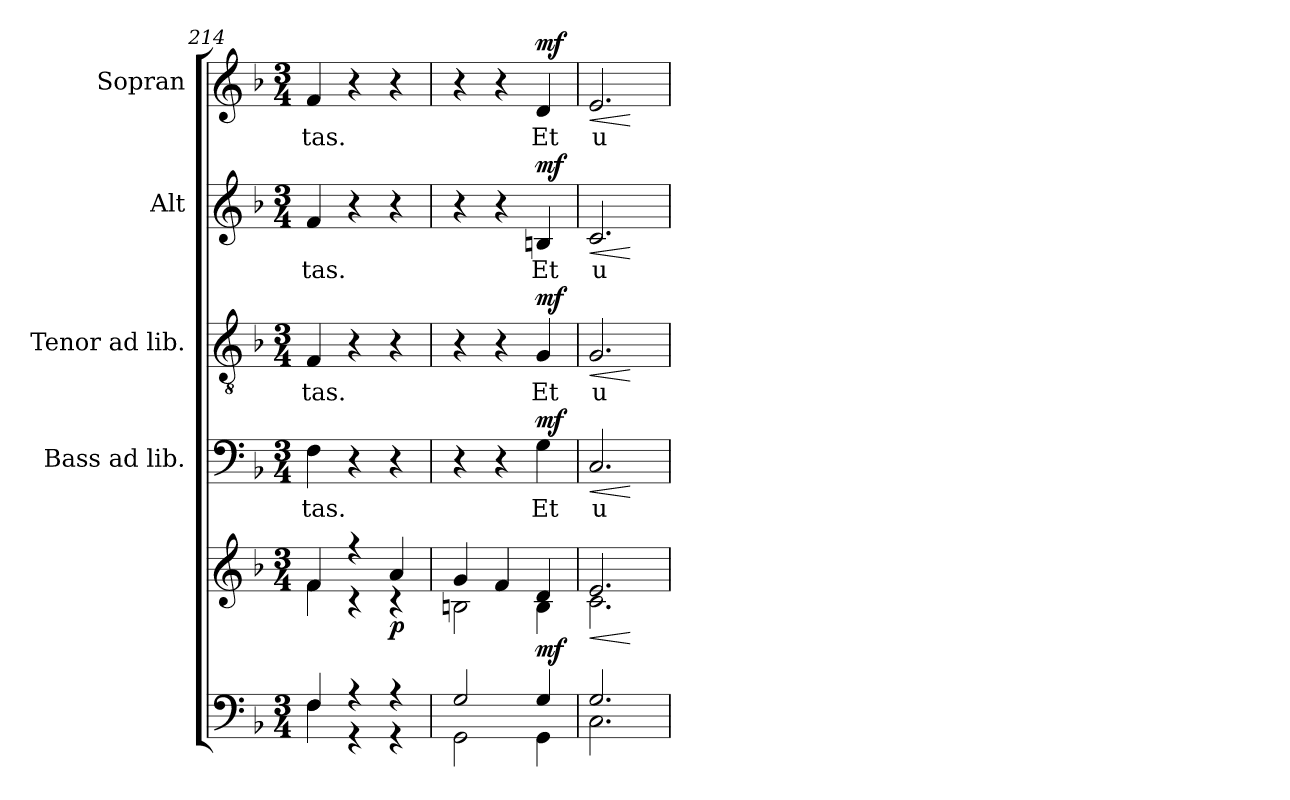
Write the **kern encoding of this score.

**kern	**kern	**dynam	**kern	**text	**dynam	**kern	**text	**dynam	**kern	**text	**dynam	**kern	**text	**dynam
*part5	*part5	*part5	*part4	*part4	*part4	*part3	*part3	*part3	*part2	*part2	*part2	*part1	*part1	*part1
*staff6	*staff5	*staff5/6	*staff4	*staff4	*staff4	*staff3	*staff3	*staff3	*staff2	*staff2	*staff2	*staff1	*staff1	*staff1
*	*	*	*I"Bass ad lib.	*	*	*I"Tenor ad lib.	*	*	*I"Alt	*	*	*I"Sopran	*	*
*	*	*	*I'B.	*	*	*I'T.	*	*	*I'A.	*	*	*I'S.	*	*
*clefF4	*clefG2	*	*clefF4	*	*	*clefGv2	*	*	*clefG2	*	*	*clefG2	*	*
*k[b-]	*k[b-]	*	*k[b-]	*	*	*k[b-]	*	*	*k[b-]	*	*	*k[b-]	*	*
*F:	*F:	*	*F:	*	*	*F:	*	*	*F:	*	*	*F:	*	*
*M3/4	*M3/4	*	*M3/4	*	*	*M3/4	*	*	*M3/4	*	*	*M3/4	*	*
=214	=214	=214	=214	=214	=214	=214	=214	=214	=214	=214	=214	=214	=214	=214
*^	*^	*	*	*	*	*	*	*	*	*	*	*	*	*
!	!	!	!	!	!	!LO:LY:b	!	!	!LO:LY:b	!	!	!LO:LY:b	!	!	!LO:LY:b	!
4F/	4F\	4f/	4f\	.	4F\	-tas.	.	4F/	-tas.	.	4f/	-tas.	.	4f/	-tas.	.
4r	4r	4r	4r	.	4r	.	.	4r	.	.	4r	.	.	4r	.	.
!	!	!	!	!LO:DY:b	!	!	!	!	!	!	!	!	!	!	!	!
4r	4r	4a/	4rc	p	4r	.	.	4r	.	.	4r	.	.	4r	.	.
=215	=215	=215	=215	=215	=215	=215	=215	=215	=215	=215	=215	=215	=215	=215	=215	=215
2G/	2GG\	4g/	2Bn\	.	4r	.	.	4r	.	.	4r	.	.	4r	.	.
.	.	4f/	.	.	4r	.	.	4r	.	.	4r	.	.	4r	.	.
!	!	!	!	!LO:DY:b	!	!LO:LY:b	!LO:DY:a	!	!LO:LY:b	!LO:DY:a	!	!LO:LY:b	!LO:DY:a	!	!LO:LY:b	!LO:DY:a
4G/	4GG\	4d/	4B\	mf	4G\	Et	mf	4G/	Et	mf	4Bn/	Et	mf	4d/	Et	mf
=216	=216	=216	=216	=216	=216	=216	=216	=216	=216	=216	=216	=216	=216	=216	=216	=216
!	!	!	!	!LO:HP:b	!	!LO:LY:b	!LO:HP:b	!	!LO:LY:b	!LO:HP:b	!	!LO:LY:b	!LO:HP:b	!	!LO:LY:b	!LO:HP:b
2.G/	2.C\	2.e/	2.c\	<	2.C/	u-	<	2.G/	u-	<	2.c/	u-	<	2.e/	u-	<
*v	*v	*	*	*	*	*	*	*	*	*	*	*	*	*	*	*
*	*v	*v	*	*	*	*	*	*	*	*	*	*	*	*	*
.	.	[	.	.	[	.	.	[	.	.	[	.	.	[
=	=	=	=	=	=	=	=	=	=	=	=	=	=	=
*-	*-	*-	*-	*-	*-	*-	*-	*-	*-	*-	*-	*-	*-	*-
